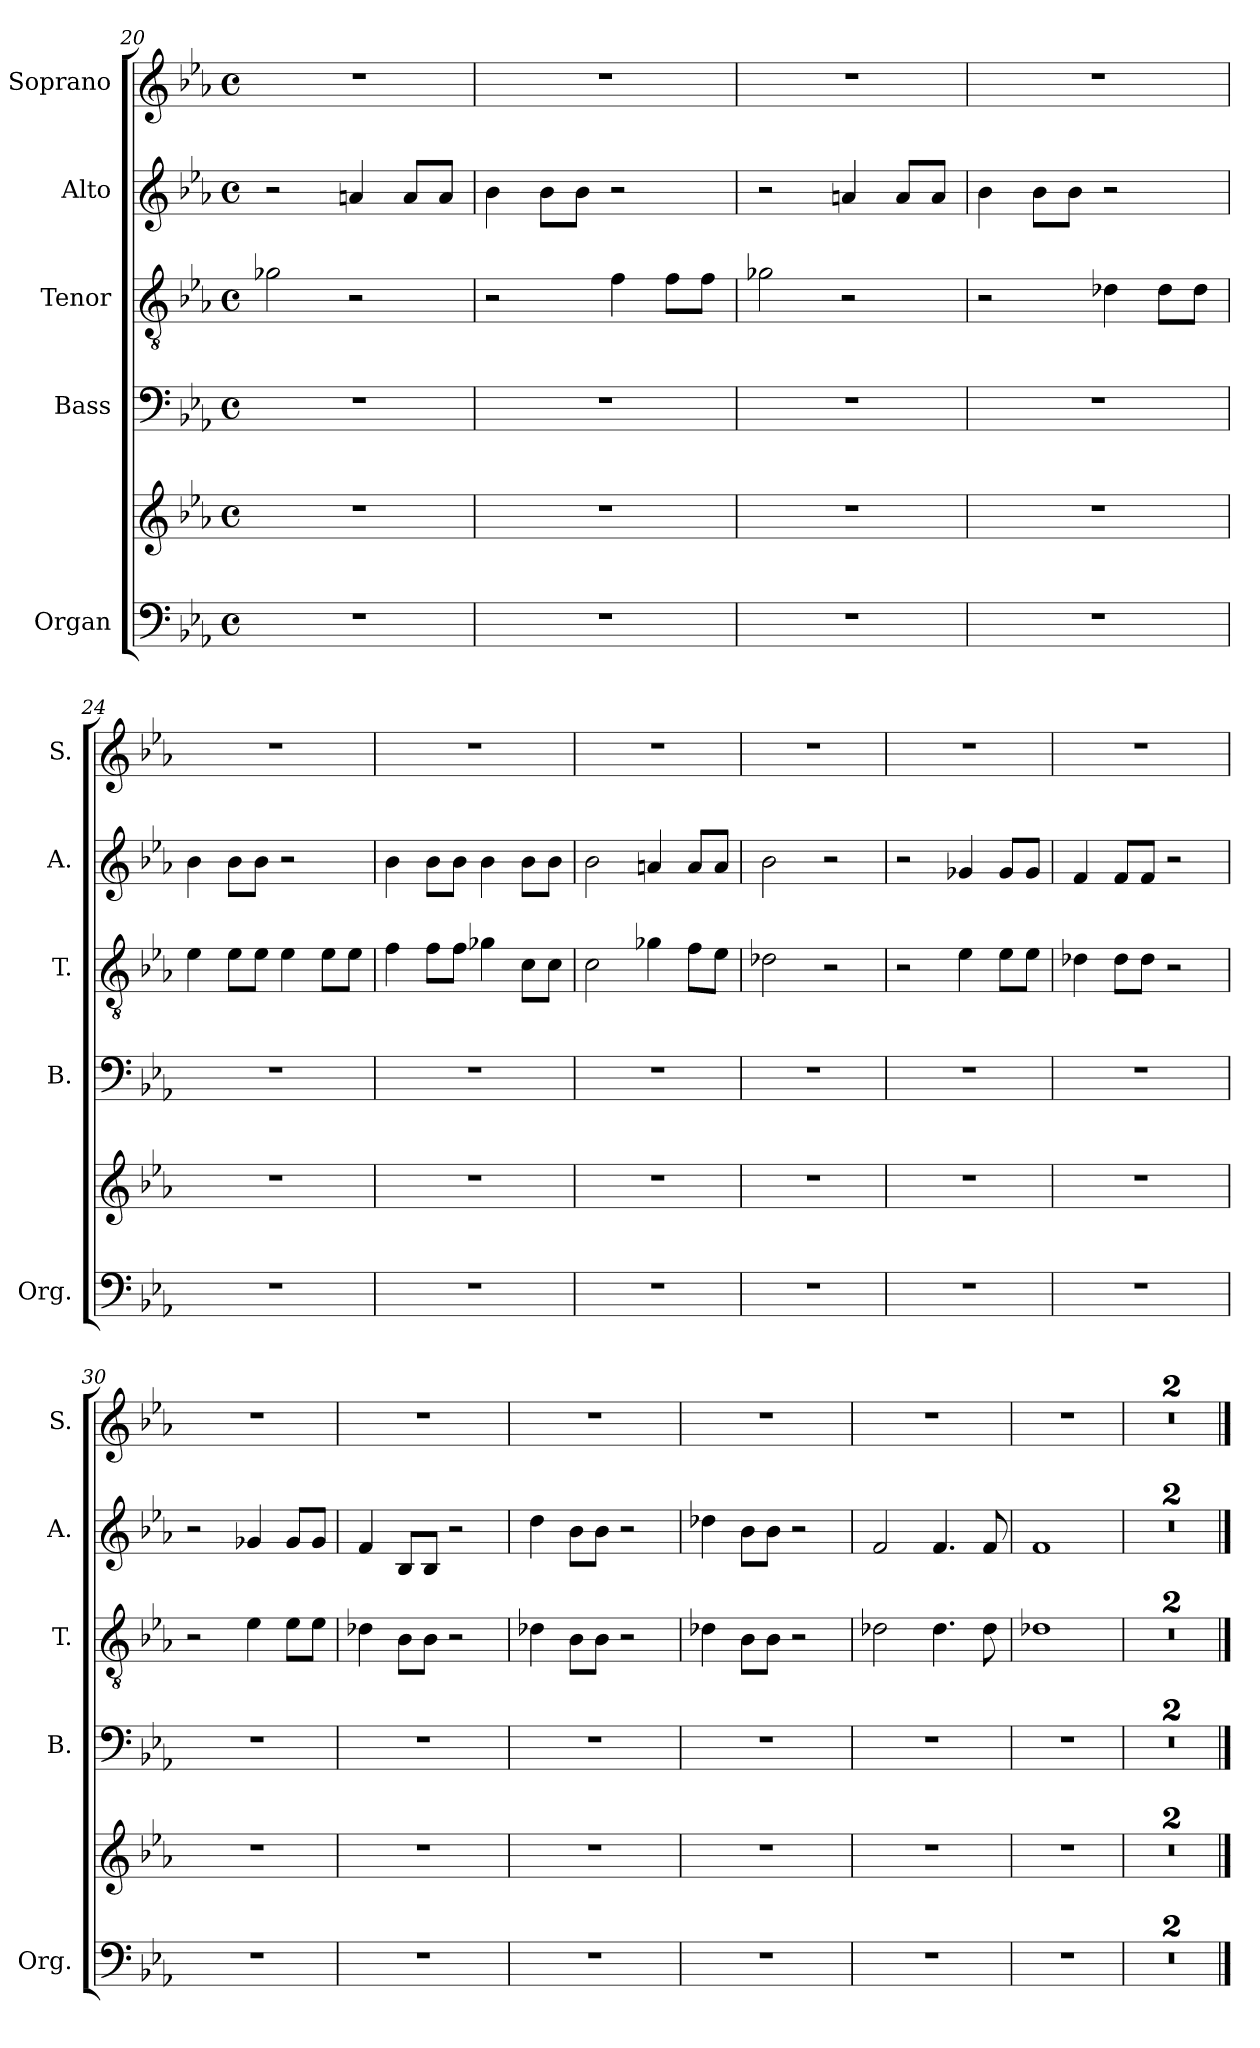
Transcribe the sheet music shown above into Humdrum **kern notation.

**kern	**kern	**kern	**kern	**kern	**kern
*part5	*part5	*part4	*part3	*part2	*part1
*staff6	*staff5	*staff4	*staff3	*staff2	*staff1
*I"Organ	*	*I"Bass	*I"Tenor	*I"Alto	*I"Soprano
*I'Org.	*	*I'B.	*I'T.	*I'A.	*I'S.
*clefF4	*clefG2	*clefF4	*clefGv2	*clefG2	*clefG2
*k[b-e-a-]	*k[b-e-a-]	*k[b-e-a-]	*k[b-e-a-]	*k[b-e-a-]	*k[b-e-a-]
*M4/4	*M4/4	*M4/4	*M4/4	*M4/4	*M4/4
*met(c)	*met(c)	*met(c)	*met(c)	*met(c)	*met(c)
=20	=20	=20	=20	=20	=20
1r	1r	1r	2g-X\	2r	1r
.	.	.	2r	4an/	.
.	.	.	.	8a/L	.
.	.	.	.	8a/J	.
=21	=21	=21	=21	=21	=21
1r	1r	1r	2r	4b-\	1r
.	.	.	.	8b-\L	.
.	.	.	.	8b-\J	.
.	.	.	4f\	2r	.
.	.	.	8f\L	.	.
.	.	.	8f\J	.	.
=22	=22	=22	=22	=22	=22
1r	1r	1r	2g-X\	2r	1r
.	.	.	2r	4an/	.
.	.	.	.	8a/L	.
.	.	.	.	8a/J	.
=23	=23	=23	=23	=23	=23
1r	1r	1r	2r	4b-\	1r
.	.	.	.	8b-\L	.
.	.	.	.	8b-\J	.
.	.	.	4d-X\	2r	.
.	.	.	8d-\L	.	.
.	.	.	8d-\J	.	.
!!LO:LB:g=z
=24	=24	=24	=24	=24	=24
1r	1r	1r	4e-\	4b-\	1r
.	.	.	8e-\L	8b-\L	.
.	.	.	8e-\J	8b-\J	.
.	.	.	4e-\	2r	.
.	.	.	8e-\L	.	.
.	.	.	8e-\J	.	.
=25	=25	=25	=25	=25	=25
1r	1r	1r	4f\	4b-\	1r
.	.	.	8f\L	8b-\L	.
.	.	.	8f\J	8b-\J	.
.	.	.	4g-X\	4b-\	.
.	.	.	8c\L	8b-\L	.
.	.	.	8c\J	8b-\J	.
=26	=26	=26	=26	=26	=26
1r	1r	1r	2c\	2b-\	1r
.	.	.	4g-X\	4an/	.
.	.	.	8f\L	8a/L	.
.	.	.	8e-\J	8a/J	.
=27	=27	=27	=27	=27	=27
1r	1r	1r	2d-X\	2b-\	1r
.	.	.	2r	2r	.
=28	=28	=28	=28	=28	=28
1r	1r	1r	2r	2r	1r
.	.	.	4e-\	4g-X/	.
.	.	.	8e-\L	8g-/L	.
.	.	.	8e-\J	8g-/J	.
=29	=29	=29	=29	=29	=29
1r	1r	1r	4d-X\	4f/	1r
.	.	.	8d-\L	8f/L	.
.	.	.	8d-\J	8f/J	.
.	.	.	2r	2r	.
=30	=30	=30	=30	=30	=30
1r	1r	1r	2r	2r	1r
.	.	.	4e-\	4g-X/	.
.	.	.	8e-\L	8g-/L	.
.	.	.	8e-\J	8g-/J	.
=31	=31	=31	=31	=31	=31
1r	1r	1r	4d-X\	4f/	1r
.	.	.	8B-\L	8B-/L	.
.	.	.	8B-\J	8B-/J	.
.	.	.	2r	2r	.
!!LO:PB:g=z
=32	=32	=32	=32	=32	=32
1r	1r	1r	4d-X\	4dd\	1r
.	.	.	8B-\L	8b-\L	.
.	.	.	8B-\J	8b-\J	.
.	.	.	2r	2r	.
=33	=33	=33	=33	=33	=33
1r	1r	1r	4d-X\	4dd-X\	1r
.	.	.	8B-\L	8b-\L	.
.	.	.	8B-\J	8b-\J	.
.	.	.	2r	2r	.
=34	=34	=34	=34	=34	=34
1r	1r	1r	2d-X\	2f/	1r
.	.	.	4.d-\	4.f/	.
.	.	.	8d-\	8f/	.
=35	=35	=35	=35	=35	=35
1r	1r	1r	1d-X	1f	1r
=36	=36	=36	=36	=36	=36
1r	1r	1r	1r	1r	1r
=37	=37	=37	=37	=37	=37
1r	1r	1r	1r	1r	1r
==	==	==	==	==	==
*-	*-	*-	*-	*-	*-
